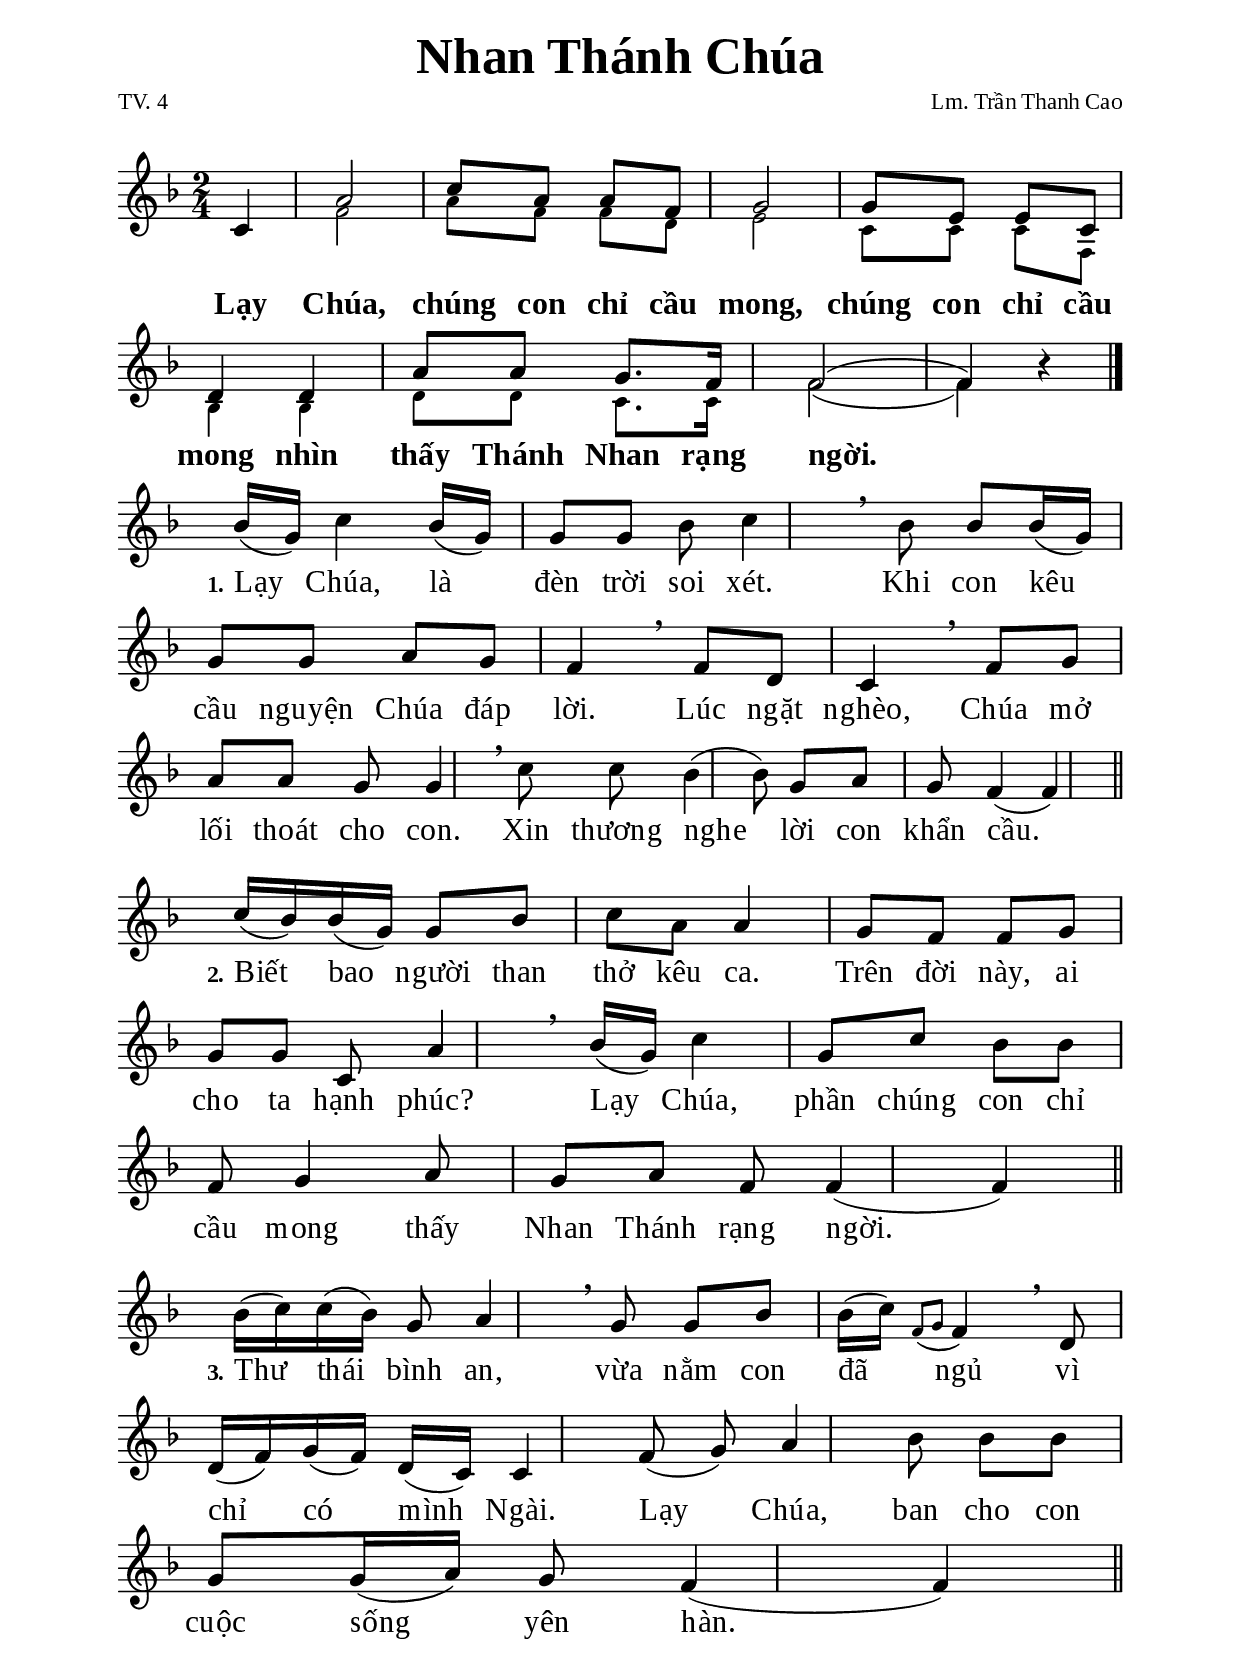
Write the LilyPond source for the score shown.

% Cài đặt chung
\version "2.20.0"
\include "english.ly"

\header {
  title = \markup { \fontsize #3 "Nhan Thánh Chúa" }
  poet = "TV. 4"
  composer = "Lm. Trần Thanh Cao"
  arranger = " "
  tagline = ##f
}

\paper {
  #(set-paper-size "a4")
  top-margin = 10\mm
  bottom-margin = 10\mm
  left-margin = 20\mm
  right-margin = 20\mm
  indent = #0
  #(define fonts
    (make-pango-font-tree
      "Liberation Serif"
      "Liberation Serif"
      "Liberation Serif"
      (/ 20 20)))
  page-count = #1
}

% Nhạc điệp khúc
nhacDiepKhucSop= \relative c' {
  \partial 4 c4 |
  a'2 |
  c8 a a f |
  g2 |
  g8 e e c |
  d4 d |
  a'8 a g8. f16 |
  f2 ( |
  f4) r4 \bar "|."
}

nhacDiepKhucBass= \relative c' {
  \skip 4
  f2 |
  a8 f f d |
  e2 |
  c8 c c f, |
  bf4 bf |
  d8 d c8. c16 |
  f2 ( |
  f4) r
}

% Nhạc phiên khúc
nhacPhienKhucMot = \relative c'' {
  bf16 (g) c4 bf16 (g) g8 g bf c4 \breathe
  bf8 bf bf16 (g) g8 g a g f4 \breathe
  f8 d c4 \breathe
  f8 g a a g g4 \breathe
  c8 c bf4 (bf8) 
  g a g f4 (f) \bar "||"
}

nhacPhienKhucHai = \relative c'' {
  c16 (bf) bf (g) g8 bf c a a4 g8 f f g g g c, a'4 \breathe
  bf16 (g) c4 g8 c bf bf f g4 a8 g a f f4 (f) \bar "||"
}

nhacPhienKhucBa = \relative c'' {
  bf16 (c) c (bf) g8 a4 \breathe
  g8 g bf bf16 (c)
  \acciaccatura { f,8 g } f4 \breathe
  d8 d16 (f) g (f) d (c) c4 f8 (g) a4 bf8 bf bf
  g g16 (a) g8 f4 (f) \bar "||"
}

% Lời điệp khúc
loiDiepKhuc = \lyricmode {
  Lạy Chúa, chúng con chỉ cầu mong,
  chúng con chỉ cầu mong nhìn thấy Thánh Nhan rạng ngời.
}

% Lời phiên khúc
loiPhienKhucMot = \lyricmode {
  \set stanza = #"1."
  Lạy Chúa, là đèn trời soi xét.
  Khi con kêu cầu nguyện Chúa đáp lời.
  Lúc ngặt nghèo, Chúa mở lối thoát cho con.
  Xin thương nghe lời con khẩn cầu.
}

loiPhienKhucHai = \lyricmode {
  \set stanza = #"2."
  Biết bao người than thở kêu ca.
  Trên đời này, ai cho ta hạnh phúc?
  Lạy Chúa, phần chúng con chỉ cầu mong
  thấy Nhan Thánh rạng ngời.
}

loiPhienKhucBa = \lyricmode {
  \set stanza = #"3."
  Thư thái bình an, vừa nằm con đã ngủ vì chỉ có mình Ngài.
  Lạy Chúa, ban cho con cuộc sống yên hàn.
}


% Dàn trang
\score {
  \new ChoirStaff <<
    \new Staff = diepKhuc \with {
        \consists "Merge_rests_engraver"
        \magnifyStaff #(magstep +1)
      }
      <<
      \new Voice = beSop {
        \voiceOne \key f \major \time 2/4 \nhacDiepKhucSop
      }
      \new Voice = beBas {
        \override NoteHead.font-size = #-2
        \voiceTwo \key f \major \time 2/4 \nhacDiepKhucBass
      }
    >>
    \new Lyrics \lyricsto beSop \loiDiepKhuc
  >>
  \layout {
    \override Lyrics.LyricText.font-series = #'bold
    \override Lyrics.LyricText.font-size = #+3
    \override Lyrics.LyricSpace.minimum-distance = #2.0
    \override Score.BarNumber.break-visibility = ##(#f #f #f)
    \override Score.SpacingSpanner.uniform-stretching = ##t
  }
}

\score {
  \new ChoirStaff <<
    \new Staff = phienKhuc \with {
        \magnifyStaff #(magstep +1)
      }
      <<
      \new Voice = beSop {
        \key f \major \time 2/4 \nhacPhienKhucMot
      }
    >>
    \new Lyrics \lyricsto beSop \loiPhienKhucMot
  >>
  \layout {
    \override Staff.TimeSignature.transparent = ##t
    \override Lyrics.LyricText.font-size = #+3
    \override Lyrics.LyricSpace.minimum-distance = #2.0
    \override Score.BarNumber.break-visibility = ##(#f #f #f)
    \override Score.SpacingSpanner.uniform-stretching = ##t
    \set Score.barAlways = ##t
    \set Score.defaultBarType = ""
  } 
}

\score {
  \new ChoirStaff <<
    \new Staff = phienKhuc \with {
        \magnifyStaff #(magstep +1)
      }
      <<
      \new Voice = beSop {
        \key f \major \time 2/4 \nhacPhienKhucHai
      }
    >>
    \new Lyrics \lyricsto beSop \loiPhienKhucHai
  >>
  \layout {
    \override Staff.TimeSignature.transparent = ##t
    \override Lyrics.LyricText.font-size = #+3
    \override Lyrics.LyricSpace.minimum-distance = #2.0
    \override Score.BarNumber.break-visibility = ##(#f #f #f)
    \override Score.SpacingSpanner.uniform-stretching = ##t
    \set Score.barAlways = ##t
    \set Score.defaultBarType = ""
  } 
}

\score {
  \new ChoirStaff <<
    \new Staff = phienKhuc \with {
        \magnifyStaff #(magstep +1)
      }
      <<
      \new Voice = beSop {
        \key f \major \time 2/4 \nhacPhienKhucBa
      }
    >>
    \new Lyrics \lyricsto beSop \loiPhienKhucBa
  >>
  \layout {
    \override Staff.TimeSignature.transparent = ##t
    \override Lyrics.LyricText.font-size = #+3
    \override Lyrics.LyricSpace.minimum-distance = #2.0
    \override Score.BarNumber.break-visibility = ##(#f #f #f)
    \override Score.SpacingSpanner.uniform-stretching = ##t
    \set Score.barAlways = ##t
    \set Score.defaultBarType = ""
  } 
}
